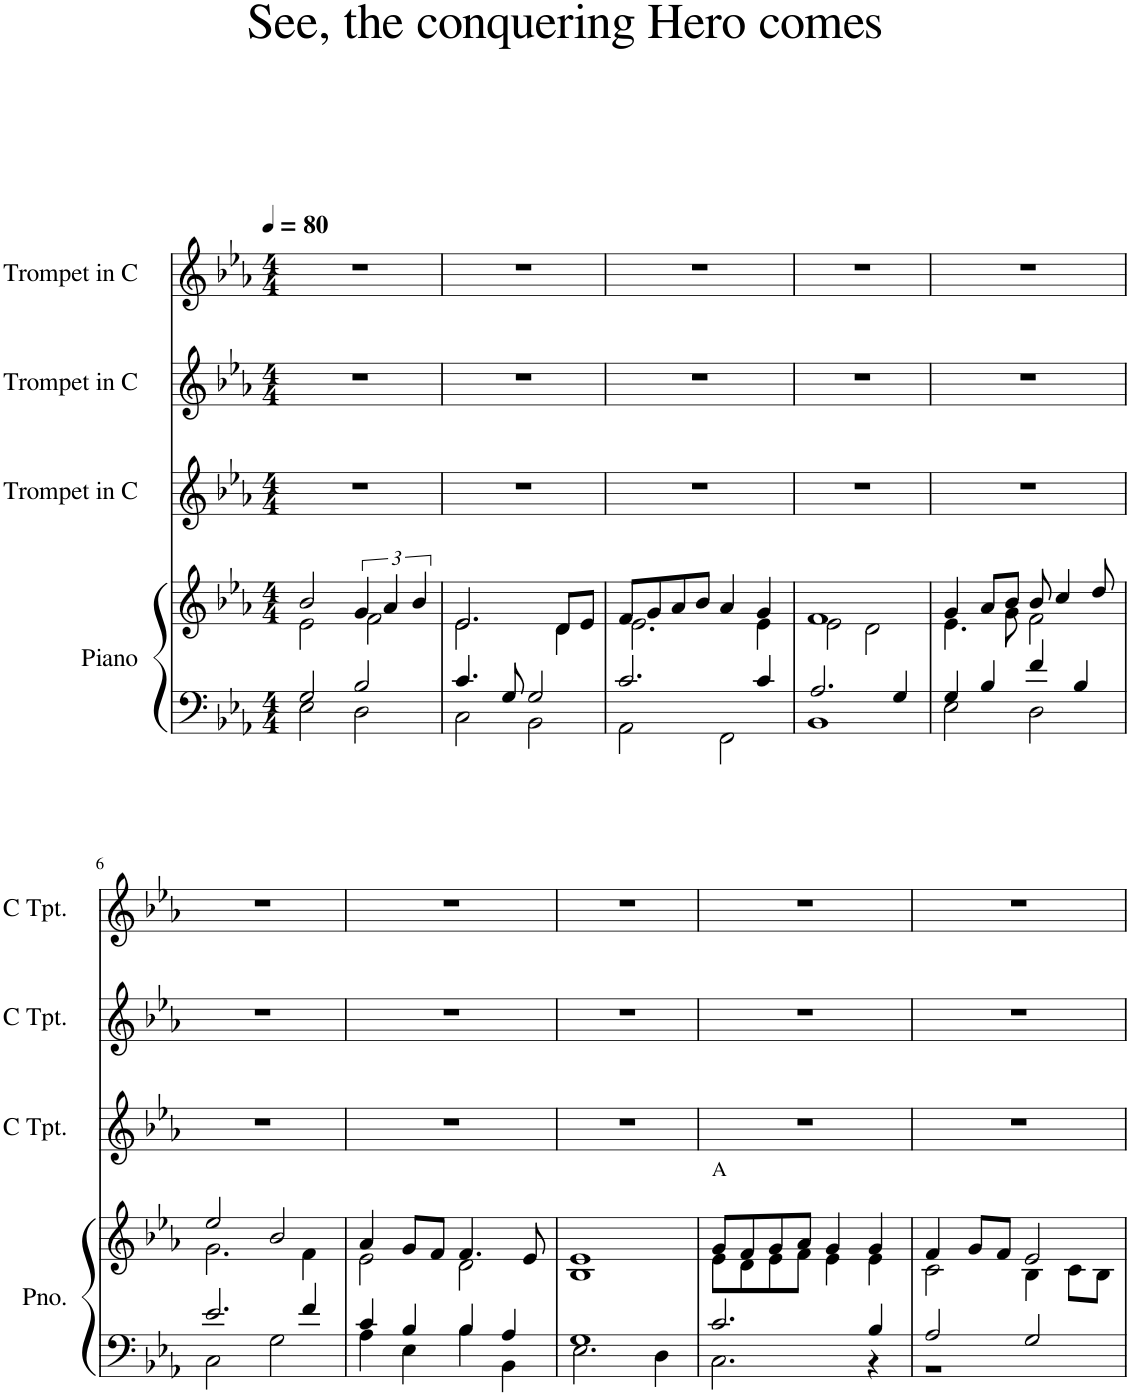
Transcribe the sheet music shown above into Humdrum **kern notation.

**kern	**kern	**kern	**kern	**kern
*part4	*part4	*part3	*part2	*part1
*staff5	*staff4	*staff3	*staff2	*staff1
*I"Piano	*	*I"Trompet in C	*I"Trompet in C	*I"Trompet in C
*I'Pno.	*	*	*	*
*clefF4	*clefG2	*clefG2	*clefG2	*clefG2
*	*	*Trd1c2	*Trd1c2	*Trd1c2
*k[b-e-a-]	*k[b-e-a-]	*k[b-e-a-]	*k[b-e-a-]	*k[b-e-a-]
*M4/4	*M4/4	*M4/4	*M4/4	*M4/4
*MM80	*MM80	*MM80	*MM80	*MM80
=1	=1	=1	=1	=1
*^	*^	*	*	*
*	*^	*	*	*	*	*
1ryy	2G/	2E-\	2b-/	2e-\	1r	1r	1r
.	2B-/	2D\	6g/	2f\	.	.	.
.	.	.	6a-/	.	.	.	.
.	.	.	6b-/	.	.	.	.
=2	=2	=2	=2	=2	=2	=2	=2
2ryy	4.c/	2C\	2.e-/	2.e-\	1r	1r	1r
.	8G/	.	.	.	.	.	.
2ryy	2G/	2BB-\	.	.	.	.	.
.	.	.	8d/L	4d\	.	.	.
.	.	.	8e-/J	.	.	.	.
=3	=3	=3	=3	=3	=3	=3	=3
1ryy	2.c/	2AA-\	8f/L	2.e-\	1r	1r	1r
.	.	.	8g/	.	.	.	.
.	.	.	8a-/	.	.	.	.
.	.	.	8b-/J	.	.	.	.
.	.	2FF\	4a-/	.	.	.	.
.	4c/	.	4g/	4e-\	.	.	.
=4	=4	=4	=4	=4	=4	=4	=4
2.ryy	2.A-/	1BB-	1f	2e-\	1r	1r	1r
.	.	.	.	2d\	.	.	.
4ryy	4G/	.	.	.	.	.	.
=5	=5	=5	=5	=5	=5	=5	=5
1ryy	4G/	2E-\	4g/	4.e-\	1r	1r	1r
.	4B-/	.	8a-/L	.	.	.	.
.	.	.	8b-/J	8g\	.	.	.
.	4f/	2D\	8b-/	2f\	.	.	.
.	.	.	4cc/	.	.	.	.
.	4B-/	.	.	.	.	.	.
.	.	.	8dd/	.	.	.	.
!!LO:LB:g=z
=6	=6	=6	=6	=6	=6	=6	=6
1ryy	2.e-/	2C\	2ee-/	2.g\	1r	1r	1r
.	.	2G\	2b-/	.	.	.	.
.	4f/	.	.	4f\	.	.	.
=7	=7	=7	=7	=7	=7	=7	=7
1ryy	4c/	4A-\	4a-/	2e-\	1r	1r	1r
.	4B-/	4E-\	8g/L	.	.	.	.
.	.	.	8f/J	.	.	.	.
.	4B-/	4B-\	4.f/	2d\	.	.	.
.	4A-/	4BB-\	.	.	.	.	.
.	.	.	8e-/	.	.	.	.
=8	=8	=8	=8	=8	=8	=8	=8
1ryy	1G	2.E-\	1e-	1B-	1r	1r	1r
.	.	4D\	.	.	.	.	.
=9	=9	=9	=9	=9	=9	=9	=9
!	!	!	!LO:TX:a:t=A	!	!	!	!
2.ryy	2.c/	2.C\	8g/L	8e-\L	1r	1r	1r
.	.	.	8f/	8d\	.	.	.
.	.	.	8g/	8e-\	.	.	.
.	.	.	8a-/J	8f\J	.	.	.
.	.	.	4g/	4e-\	.	.	.
4ryy	4B-/	4r	4g/	4e-\	.	.	.
=10	=10	=10	=10	=10	=10	=10	=10
1ryy	2A-/	1r	4f/	2c\	1r	1r	1r
.	.	.	8g/L	.	.	.	.
.	.	.	8f/J	.	.	.	.
.	2G/	.	2e-/	4B-\	.	.	.
.	.	.	.	8c\L	.	.	.
.	.	.	.	8B-\J	.	.	.
*v	*v	*v	*	*	*	*	*
*	*v	*v	*	*	*
=	=	=	=	=
*-	*-	*-	*-	*-
